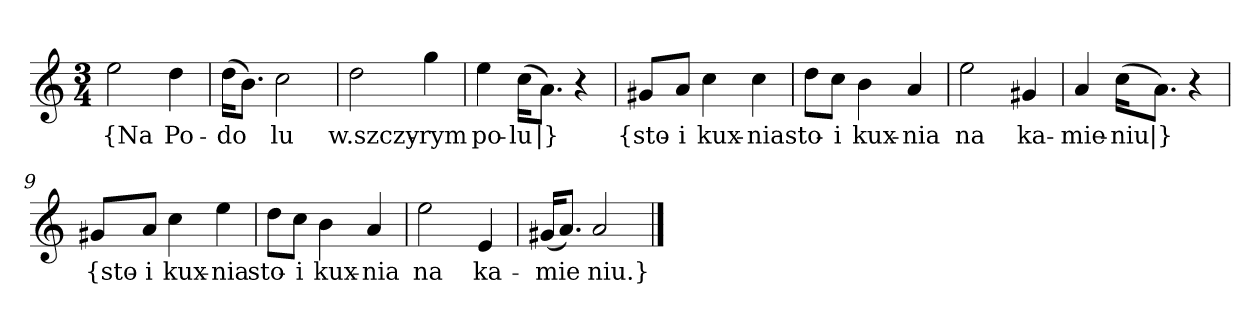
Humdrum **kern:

**kern	**text
*part1	*part1
*staff1	*staff1
*clefG2	*
*k[]	*
*a:	*
*M3/4	*
=	=
2ee	{Na
4dd	Po-
=2	=2
(16dd\KL	-do
8.b\J)	--
2cc	-lu
=3	=3
2dd	w.szczy-
4gg	-rym
=4	=4
4ee	po-
(16cc\KL	-lu
8.a\J)	|}
4r	.
=5y	=5y
8g#X/L	{sto-
8a/J	-i
4cc	kux-
4cc	-nia
=6	=6
8dd\L	sto-
8cc\J	-i
4b	kux-
4a	-nia
=7	=7
2ee	na
4g#X	ka-
=8	=8
4a	-mie-
(16cc\KL	-niu
8.a\J)	|}
4r	.
=9y	=9y
8g#X/L	{sto-
8a/J	-i
4cc	kux-
4ee	-nia
=10	=10
8dd\L	sto-
8cc\J	-i
4b	kux-
4a	-nia
=11	=11
2ee	na
4e	ka-
=12	=12
(16g#X/KL	-mie
8.a/J)	--
2a	-niu.}
==	==
*-	*-
